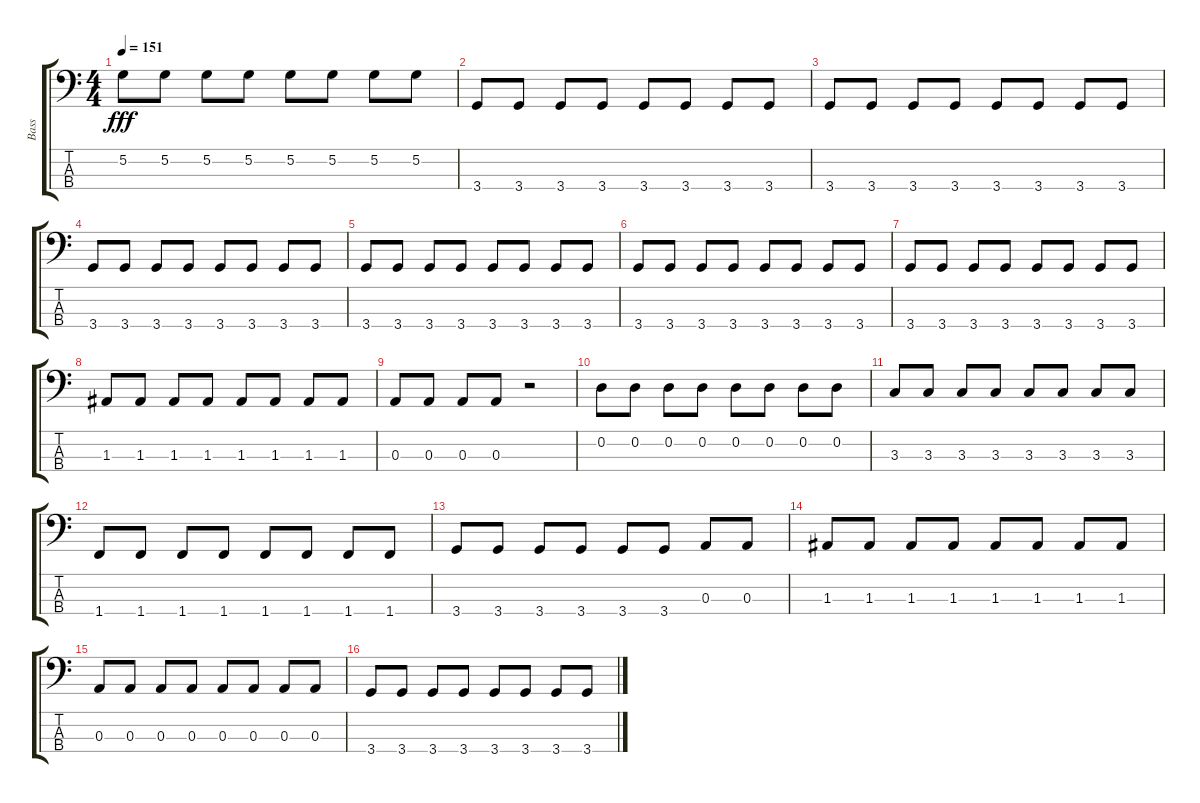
\track ("Bass" "Bass") {instrument fretlessbass}
\staff {score tabs}
\tuning (G2 D2 A1 E1) {hide}
\ts (4 4)
\tempo 151
\clef f4
\ks c
5.2.8{dy fff} 5.2.8 5.2.8 5.2.8 5.2.8 5.2.8 5.2.8 5.2.8 |
3.4.8 3.4.8 3.4.8 3.4.8 3.4.8 3.4.8 3.4.8 3.4.8 |
3.4.8 3.4.8 3.4.8 3.4.8 3.4.8 3.4.8 3.4.8 3.4.8 |
3.4.8 3.4.8 3.4.8 3.4.8 3.4.8 3.4.8 3.4.8 3.4.8 |
3.4.8 3.4.8 3.4.8 3.4.8 3.4.8 3.4.8 3.4.8 3.4.8 |
3.4.8 3.4.8 3.4.8 3.4.8 3.4.8 3.4.8 3.4.8 3.4.8 |
3.4.8 3.4.8 3.4.8 3.4.8 3.4.8 3.4.8 3.4.8 3.4.8 |
1.3.8 1.3.8 1.3.8 1.3.8 1.3.8 1.3.8 1.3.8 1.3.8 |
0.3.8 0.3.8 0.3.8 0.3.8 r.2 |
0.2.8 0.2.8 0.2.8 0.2.8 0.2.8 0.2.8 0.2.8 0.2.8 |
3.3.8 3.3.8 3.3.8 3.3.8 3.3.8 3.3.8 3.3.8 3.3.8 |
1.4.8 1.4.8 1.4.8 1.4.8 1.4.8 1.4.8 1.4.8 1.4.8 |
3.4.8 3.4.8 3.4.8 3.4.8 3.4.8 3.4.8 0.3.8 0.3.8 |
1.3.8 1.3.8 1.3.8 1.3.8 1.3.8 1.3.8 1.3.8 1.3.8 |
0.3.8 0.3.8 0.3.8 0.3.8 0.3.8 0.3.8 0.3.8 0.3.8 |
3.4.8 3.4.8 3.4.8 3.4.8 3.4.8 3.4.8 3.4.8 3.4.8
